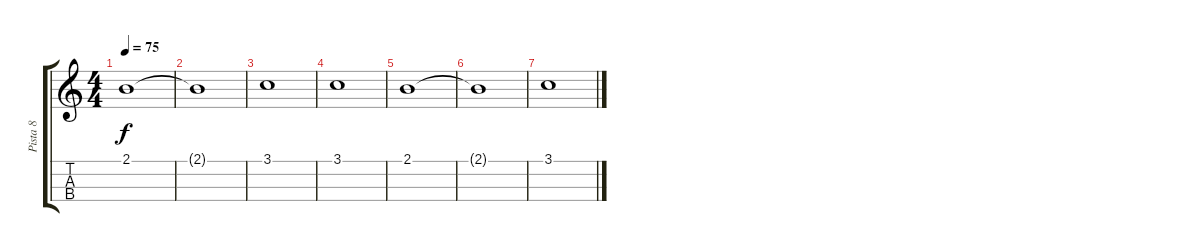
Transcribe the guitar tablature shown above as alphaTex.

\track ("Pista 8" "Pista 8") {instrument viola}
\staff {score tabs}
\tuning (A4 D4 G3 C3) {hide}
\ts (4 4)
\tempo 75
\clef g2
\ks c
2.1.1{dy f} |
2.1{t}.1 |
3.1.1 |
3.1.1 |
2.1.1 |
2.1{t}.1 |
3.1.1
